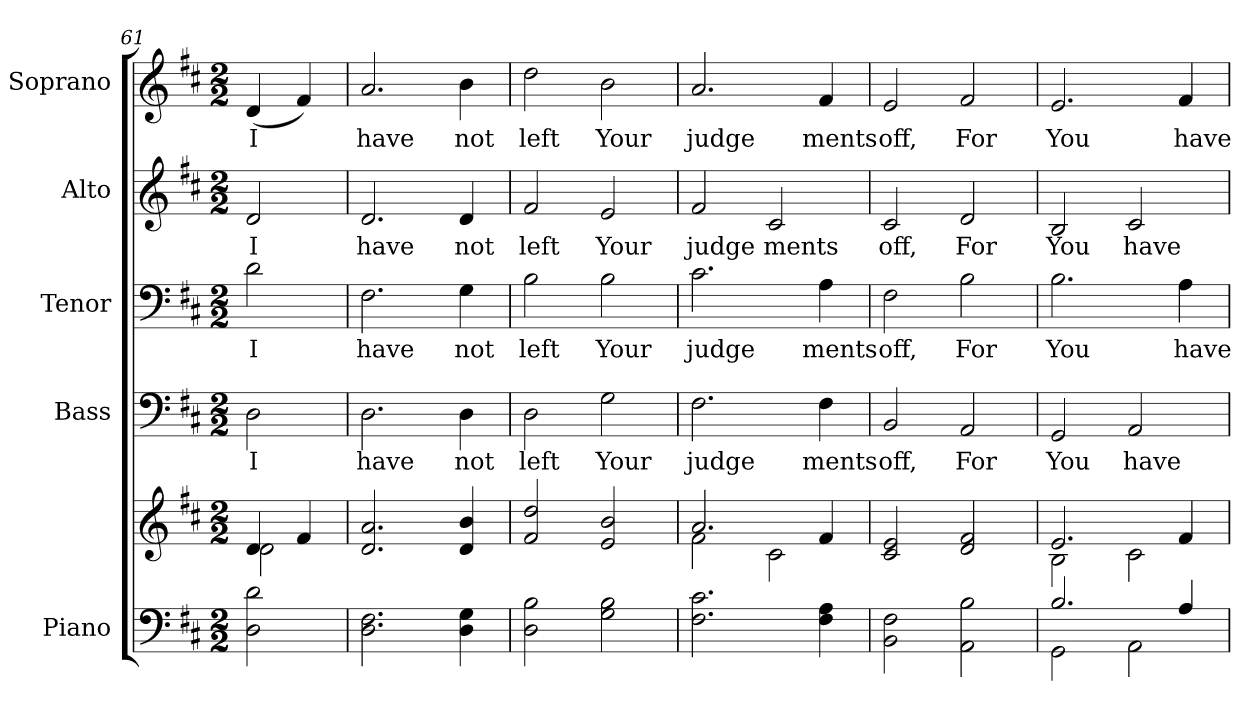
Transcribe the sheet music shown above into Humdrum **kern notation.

**kern	**kern	**kern	**text	**kern	**text	**kern	**text	**kern	**text
*part5	*part5	*part4	*part4	*part3	*part3	*part2	*part2	*part1	*part1
*staff6	*staff5	*staff4	*staff4	*staff3	*staff3	*staff2	*staff2	*staff1	*staff1
*I"Piano	*	*I"Bass	*	*I"Tenor	*	*I"Alto	*	*I"Soprano	*
*I'Pno.	*	*I'B.	*	*I'T.	*	*I'A.	*	*I'S.	*
*clefF4	*clefG2	*clefF4	*	*clefF4	*	*clefG2	*	*clefG2	*
*k[f#c#]	*k[f#c#]	*k[f#c#]	*	*k[f#c#]	*	*k[f#c#]	*	*k[f#c#]	*
*D:	*D:	*D:	*	*D:	*	*D:	*	*D:	*
*M2/2	*M2/2	*M2/2	*	*M2/2	*	*M2/2	*	*M2/2	*
=61	=61	=61	=61	=61	=61	=61	=61	=61	=61
*	*^	*	*	*	*	*	*	*	*
!	!	!	!	!LO:LY:b:color=#000000	!	!	!	!	!	!
!	!	!	!	!	!	!LO:LY:b:color=#000000	!	!	!	!
!	!	!	!	!	!	!	!	!LO:LY:b:color=#000000	!	!
!	!	!	!	!	!	!	!	!	!	!LO:LY:b:color=#000000
2Di\ 2di	4di/	2di\	2Di\	I	2di\	I	2di/	I	(4di/	I
.	4f#i/	.	.	.	.	.	.	.	4f#i/)	.
*	*v	*v	*	*	*	*	*	*	*	*
=62	=62	=62	=62	=62	=62	=62	=62	=62	=62
!	!	!	!LO:LY:b:color=#000000	!	!	!	!	!	!
!	!	!	!	!	!LO:LY:b:color=#000000	!	!	!	!
!	!	!	!	!	!	!	!LO:LY:b:color=#000000	!	!
!	!	!	!	!	!	!	!	!	!LO:LY:b:color=#000000
2.Di\ 2.F#i	2.di/ 2.ai	2.Di\	have	2.F#i\	have	2.di/	have	2.ai/	have
!	!	!	!LO:LY:b:color=#000000	!	!	!	!	!	!
!	!	!	!	!	!LO:LY:b:color=#000000	!	!	!	!
!	!	!	!	!	!	!	!LO:LY:b:color=#000000	!	!
!	!	!	!	!	!	!	!	!	!LO:LY:b:color=#000000
4Di\ 4Gi	4di/ 4bi	4Di\	not	4Gi\	not	4di/	not	4bi\	not
=63	=63	=63	=63	=63	=63	=63	=63	=63	=63
!	!	!	!LO:LY:b:color=#000000	!	!	!	!	!	!
!	!	!	!	!	!LO:LY:b:color=#000000	!	!	!	!
!	!	!	!	!	!	!	!LO:LY:b:color=#000000	!	!
!	!	!	!	!	!	!	!	!	!LO:LY:b:color=#000000
2Di\ 2Bi	2f#i/ 2ddi	2Di\	left	2Bi\	left	2f#i/	left	2ddi\	left
!	!	!	!LO:LY:b:color=#000000	!	!	!	!	!	!
!	!	!	!	!	!LO:LY:b:color=#000000	!	!	!	!
!	!	!	!	!	!	!	!LO:LY:b:color=#000000	!	!
!	!	!	!	!	!	!	!	!	!LO:LY:b:color=#000000
2Gi\ 2Bi	2ei/ 2bi	2Gi\	Your	2Bi\	Your	2ei/	Your	2bi\	Your
=64	=64	=64	=64	=64	=64	=64	=64	=64	=64
*	*^	*	*	*	*	*	*	*	*
!	!	!	!	!LO:LY:b:color=#000000	!	!	!	!	!	!
!	!	!	!	!	!	!LO:LY:b:color=#000000	!	!	!	!
!	!	!	!	!	!	!	!	!LO:LY:b:color=#000000	!	!
!	!	!	!	!	!	!	!	!	!	!LO:LY:b:color=#000000
2.F#i\ 2.c#i	2.ai/	2f#i\	2.F#i\	judge	2.c#i\	judge	2f#i/	judge	2.ai/	judge
!	!	!	!	!	!	!	!	!LO:LY:b:color=#000000	!	!
.	.	2c#i\	.	.	.	.	2c#i/	ments	.	.
!	!	!	!	!LO:LY:b:color=#000000	!	!	!	!	!	!
!	!	!	!	!	!	!LO:LY:b:color=#000000	!	!	!	!
!	!	!	!	!	!	!	!	!	!	!LO:LY:b:color=#000000
4F#i\ 4Ai	4f#i/	.	4F#i\	ments	4Ai\	ments	.	.	4f#i/	ments
*	*v	*v	*	*	*	*	*	*	*	*
!!LO:PB:g=z
=65	=65	=65	=65	=65	=65	=65	=65	=65	=65
!	!	!	!LO:LY:b:color=#000000	!	!	!	!	!	!
!	!	!	!	!	!LO:LY:b:color=#000000	!	!	!	!
!	!	!	!	!	!	!	!LO:LY:b:color=#000000	!	!
!	!	!	!	!	!	!	!	!	!LO:LY:b:color=#000000
2BBi\ 2F#i	2c#i/ 2ei	2BBi/	off,	2F#i\	off,	2c#i/	off,	2ei/	off,
!	!	!	!LO:LY:b:color=#000000	!	!	!	!	!	!
!	!	!	!	!	!LO:LY:b:color=#000000	!	!	!	!
!	!	!	!	!	!	!	!LO:LY:b:color=#000000	!	!
!	!	!	!	!	!	!	!	!	!LO:LY:b:color=#000000
2AAi\ 2Bi	2di/ 2f#i	2AAi/	For	2Bi\	For	2di/	For	2f#i/	For
=66	=66	=66	=66	=66	=66	=66	=66	=66	=66
*^	*^	*	*	*	*	*	*	*	*
!	!	!	!	!	!LO:LY:b:color=#000000	!	!	!	!	!	!
!	!	!	!	!	!	!	!LO:LY:b:color=#000000	!	!	!	!
!	!	!	!	!	!	!	!	!	!LO:LY:b:color=#000000	!	!
!	!	!	!	!	!	!	!	!	!	!	!LO:LY:b:color=#000000
2.Bi/	2GGi\	2.ei/	2Bi\	2GGi/	You	2.Bi\	You	2Bi/	You	2.ei/	You
!	!	!	!	!	!LO:LY:b:color=#000000	!	!	!	!	!	!
!	!	!	!	!	!	!	!	!	!LO:LY:b:color=#000000	!	!
.	2AAi\	.	2c#i\	2AAi/	have	.	.	2c#i/	have	.	.
!	!	!	!	!	!	!	!LO:LY:b:color=#000000	!	!	!	!
!	!	!	!	!	!	!	!	!	!	!	!LO:LY:b:color=#000000
4Ai/	.	4f#i/	.	.	.	4Ai\	have	.	.	4f#i/	have
*v	*v	*	*	*	*	*	*	*	*	*	*
*	*v	*v	*	*	*	*	*	*	*	*
=	=	=	=	=	=	=	=	=	=
*-	*-	*-	*-	*-	*-	*-	*-	*-	*-
